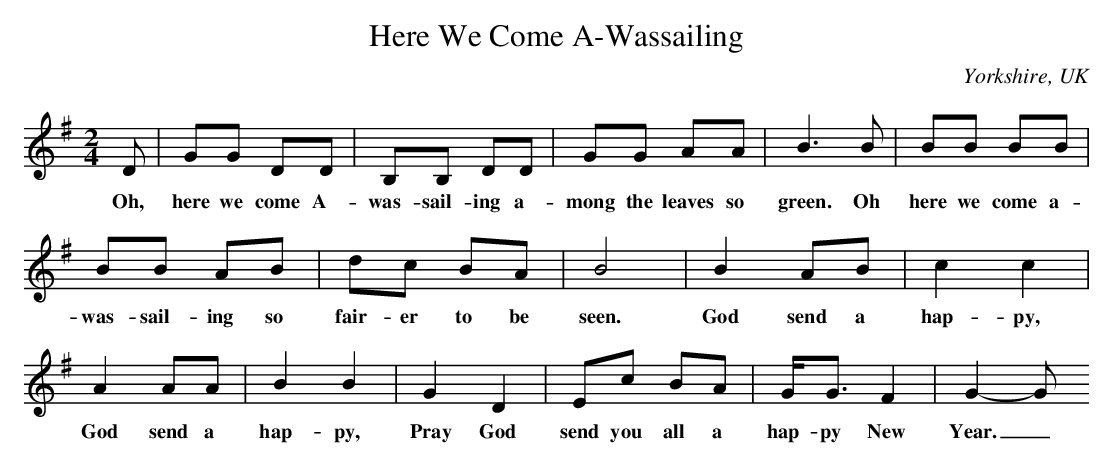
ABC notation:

X:1
T:Here We Come A-Wassailing
O:Yorkshire, UK
M:2/4
L:1/8
K:G
D|GG DD|B,B, DD|GG AA|B3 B|BB BB|
w: Oh, here we come A- was- sail- ing a- mong the leaves so green. Oh here we come a-
BB AB|dc BA|B4|B2 AB|c2 c2|
w: was- sail- ing so fair- er to be seen. God send a hap- py,
A2 AA|B2 B2|G2 D2|Ec BA|G/G3/2 F2|G2- G
w: God send a hap- py, Pray God send you all a hap- py New Year._
